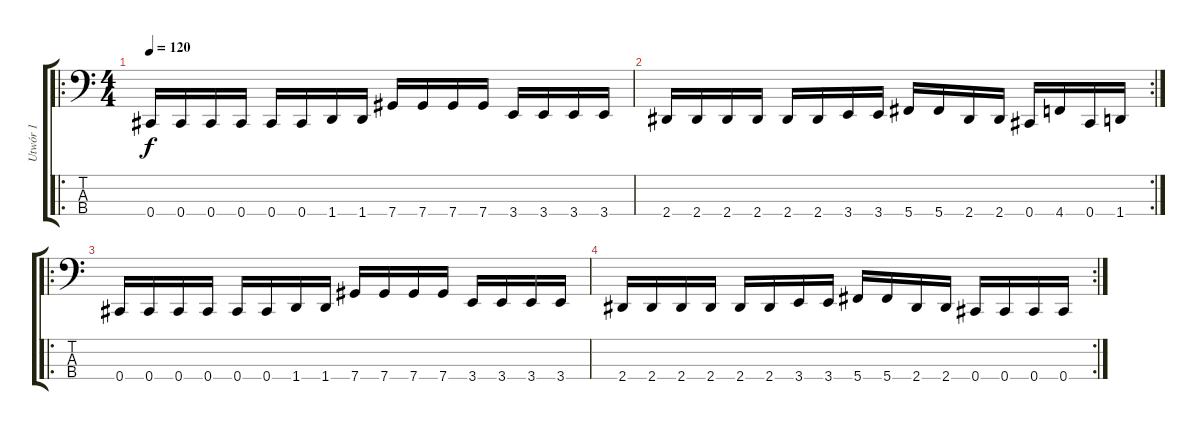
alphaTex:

\track ("Utwór 1" "Utwór 1") {instrument slapbass1}
\staff {score tabs}
\tuning (E2 B1 Gb1 Db1) {hide}
\ro
\ts (4 4)
\tempo 120
\clef f4
\ks c
0.4.16{dy f instrument slapbass1} 0.4.16 0.4.16 0.4.16 0.4.16 0.4.16 1.4.16 1.4.16 7.4.16 7.4.16 7.4.16 7.4.16 3.4.16 3.4.16 3.4.16 3.4.16 |
\rc 2
2.4.16 2.4.16 2.4.16 2.4.16 2.4.16 2.4.16 3.4.16 3.4.16 5.4.16 5.4.16 2.4.16 2.4.16 0.4.16 4.4.16 0.4.16 1.4.16 |
\ro
0.4.16 0.4.16 0.4.16 0.4.16 0.4.16 0.4.16 1.4.16 1.4.16 7.4.16 7.4.16 7.4.16 7.4.16 3.4.16 3.4.16 3.4.16 3.4.16 |
\rc 2
2.4.16 2.4.16 2.4.16 2.4.16 2.4.16 2.4.16 3.4.16 3.4.16 5.4.16 5.4.16 2.4.16 2.4.16 0.4.16 0.4.16 0.4.16 0.4.16
